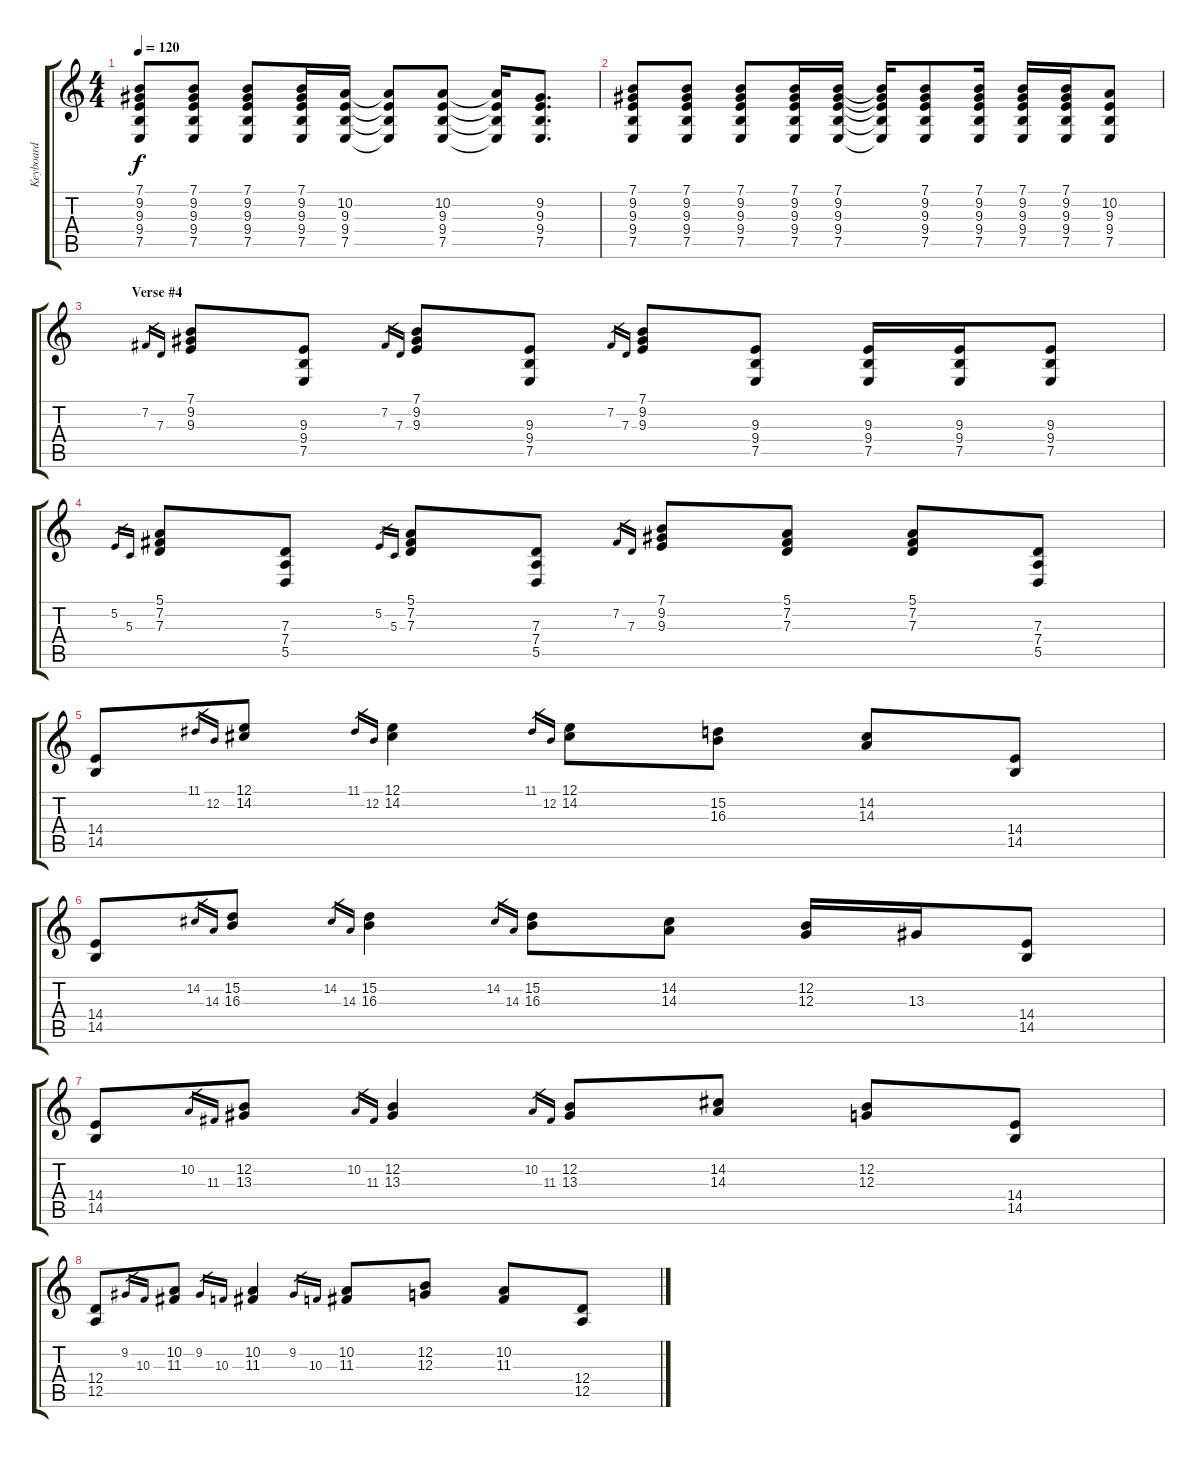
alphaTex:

\track ("Keyboard" "Keyboard") {instrument electricgrandpiano}
\staff {score tabs}
\tuning (E4 B3 G3 D3 A2 E2) {hide}
\ts (4 4)
\tempo 120
\clef g2
\ks c
(7.1 9.2 9.3 9.4 7.5).8{dy f} (7.1 9.2 9.3 9.4 7.5).8 (7.1 9.2 9.3 9.4 7.5).8 (7.1 9.2 9.3 9.4 7.5).16 (10.2 9.3 9.4 7.5).16 (10.2{t} 9.3{t} 9.4{t} 7.5{t}).8 (10.2 9.3 9.4 7.5).8 (10.2{t} 9.3{t} 9.4{t} 7.5{t}).16 (9.2 9.3 9.4 7.5).8{d} |
(7.1 9.2 9.3 9.4 7.5).8 (7.1 9.2 9.3 9.4 7.5).8 (7.1 9.2 9.3 9.4 7.5).8 (7.1 9.2 9.3 9.4 7.5).16 (7.1 9.2 9.3 9.4 7.5).16 (7.1{t} 9.2{t} 9.3{t} 9.4{t} 7.5{t}).16 (7.1 9.2 9.3 9.4 7.5).8 (7.1 9.2 9.3 9.4 7.5).16 (7.1 9.2 9.3 9.4 7.5).16 (7.1 9.2 9.3 9.4 7.5).16 (10.2 9.3 9.4 7.5).8 |
\section ("" "Verse #4")
7.2.16{gr} 7.3.16{gr} (7.1 9.2 9.3).8 (9.3 9.4 7.5).8 7.2.16{gr} 7.3.16{gr} (7.1 9.2 9.3).8 (9.3 9.4 7.5).8 7.2.16{gr} 7.3.16{gr} (7.1 9.2 9.3).8 (9.3 9.4 7.5).8 (9.3 9.4 7.5).16 (9.3 9.4 7.5).16 (9.3 9.4 7.5).8 |
5.2.16{gr} 5.3.16{gr} (5.1 7.2 7.3).8 (7.3 7.4 5.5).8 5.2.16{gr} 5.3.16{gr} (5.1 7.2 7.3).8 (7.3 7.4 5.5).8 7.2.16{gr} 7.3.16{gr} (7.1 9.2 9.3).8 (5.1 7.2 7.3).8 (5.1 7.2 7.3).8 (7.3 7.4 5.5).8 |
(14.4 14.5).8 11.1.16{gr} 12.2.16{gr} (12.1 14.2).8 11.1.16{gr} 12.2.16{gr} (12.1 14.2).4 11.1.16{gr} 12.2.16{gr} (12.1 14.2).8 (15.2 16.3).8 (14.2 14.3).8 (14.4 14.5).8 |
(14.4 14.5).8 14.2.16{gr} 14.3.16{gr} (15.2 16.3).8 14.2.16{gr} 14.3.16{gr} (15.2 16.3).4 14.2.16{gr} 14.3.16{gr} (15.2 16.3).8 (14.2 14.3).8 (12.2 12.3).16 13.3.16 (14.4 14.5).8 |
(14.4 14.5).8 10.2.16{gr} 11.3.16{gr} (12.2 13.3).8 10.2.16{gr} 11.3.16{gr} (12.2 13.3).4 10.2.16{gr} 11.3.16{gr} (12.2 13.3).8 (14.2 14.3).8 (12.2 12.3).8 (14.4 14.5).8 |
(12.4 12.5).8 9.2.16{gr} 10.3.16{gr} (10.2 11.3).8 9.2.16{gr} 10.3.16{gr} (10.2 11.3).4 9.2.16{gr} 10.3.16{gr} (10.2 11.3).8 (12.2 12.3).8 (10.2 11.3).8 (12.4 12.5).8
